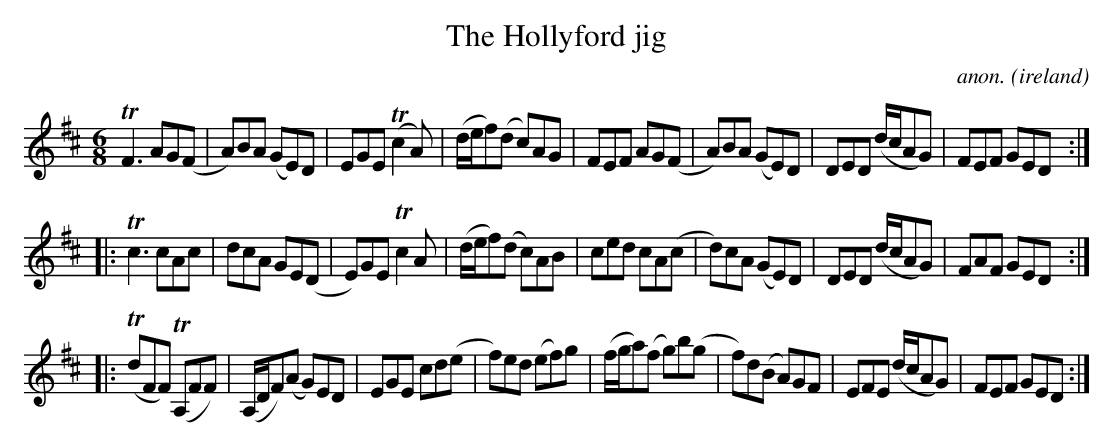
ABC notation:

X:1
T:The Hollyford jig
O:ireland
C:anon.
m:Tn = (3n/o/n/
m:Tn2 = (3n/o/n/ m/n/
m:Tn3 = n(3n/o/n/ m/n/
M:6/8
L:1/8
K:D
TF3 AG(F|A)BA (GE)D|EGE (Tc2A)|(d/e/f)(d c)AG|FEF AG(F|A)BA (GE)D|DED (d/c/AG)|FEF GED:|
|:Tc3 cAc|dcA GE(D|E)GE Tc2A|(d/e/f)(d c)AB|ced cA(c|d)cA (GE)D|DED (d/c/AG)|FAF GED:|
|:(TdFF) (TA,FF)|(A,/D/F)(A G)ED|EGE cd(e|f)ed (ef)g|(f/g/a)(f g)b(g|f)d(B A)GF|EFE (d/c/AG)|FEF GED:|
